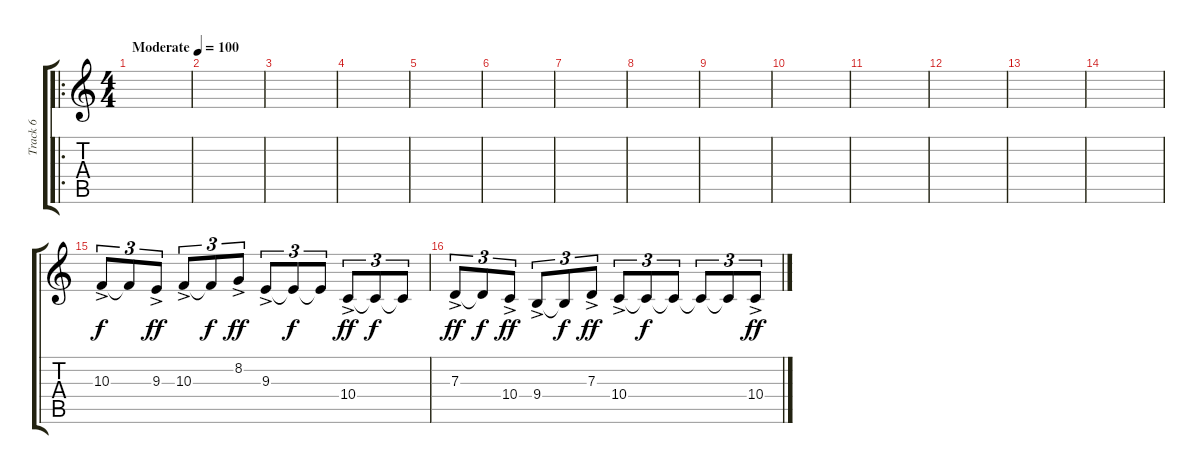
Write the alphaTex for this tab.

\track ("Track 6" "Track 6") {instrument violin}
\staff {score tabs}
\tuning (E4 B3 G3 D3 A2 E2) {hide}
\ro
\ts (4 4)
\tempo (100 "Moderate")
\clef g2
\ks c
|
|
|
|
|
|
|
|
|
|
|
|
|
|
10.3{ac}.8{tu (3 2)} 10.3{t}.8{tu (3 2) dy f} 9.3{ac}.8{tu (3 2) dy ff} 10.3{ac}.8{tu (3 2)} 10.3{t}.8{tu (3 2) dy f} 8.2{ac}.8{tu (3 2) dy ff} 9.3{ac}.8{tu (3 2)} 9.3{t}.8{tu (3 2) dy f} 9.3{t}.8{tu (3 2)} 10.4{ac}.8{tu (3 2) dy ff} 10.4{t}.8{tu (3 2) dy f} 10.4{t}.8{tu (3 2)} |
7.3{ac}.8{tu (3 2) dy ff} 7.3{t}.8{tu (3 2) dy f} 10.4{ac}.8{tu (3 2) dy ff} 9.4{ac}.8{tu (3 2)} 9.4{t}.8{tu (3 2) dy f} 7.3{ac}.8{tu (3 2) dy ff} 10.4{ac}.8{tu (3 2)} 10.4{t}.8{tu (3 2) dy f} 10.4{t}.8{tu (3 2)} 10.4{t}.8{tu (3 2)} 10.4{t}.8{tu (3 2)} 10.4{ac}.8{tu (3 2) dy ff}
